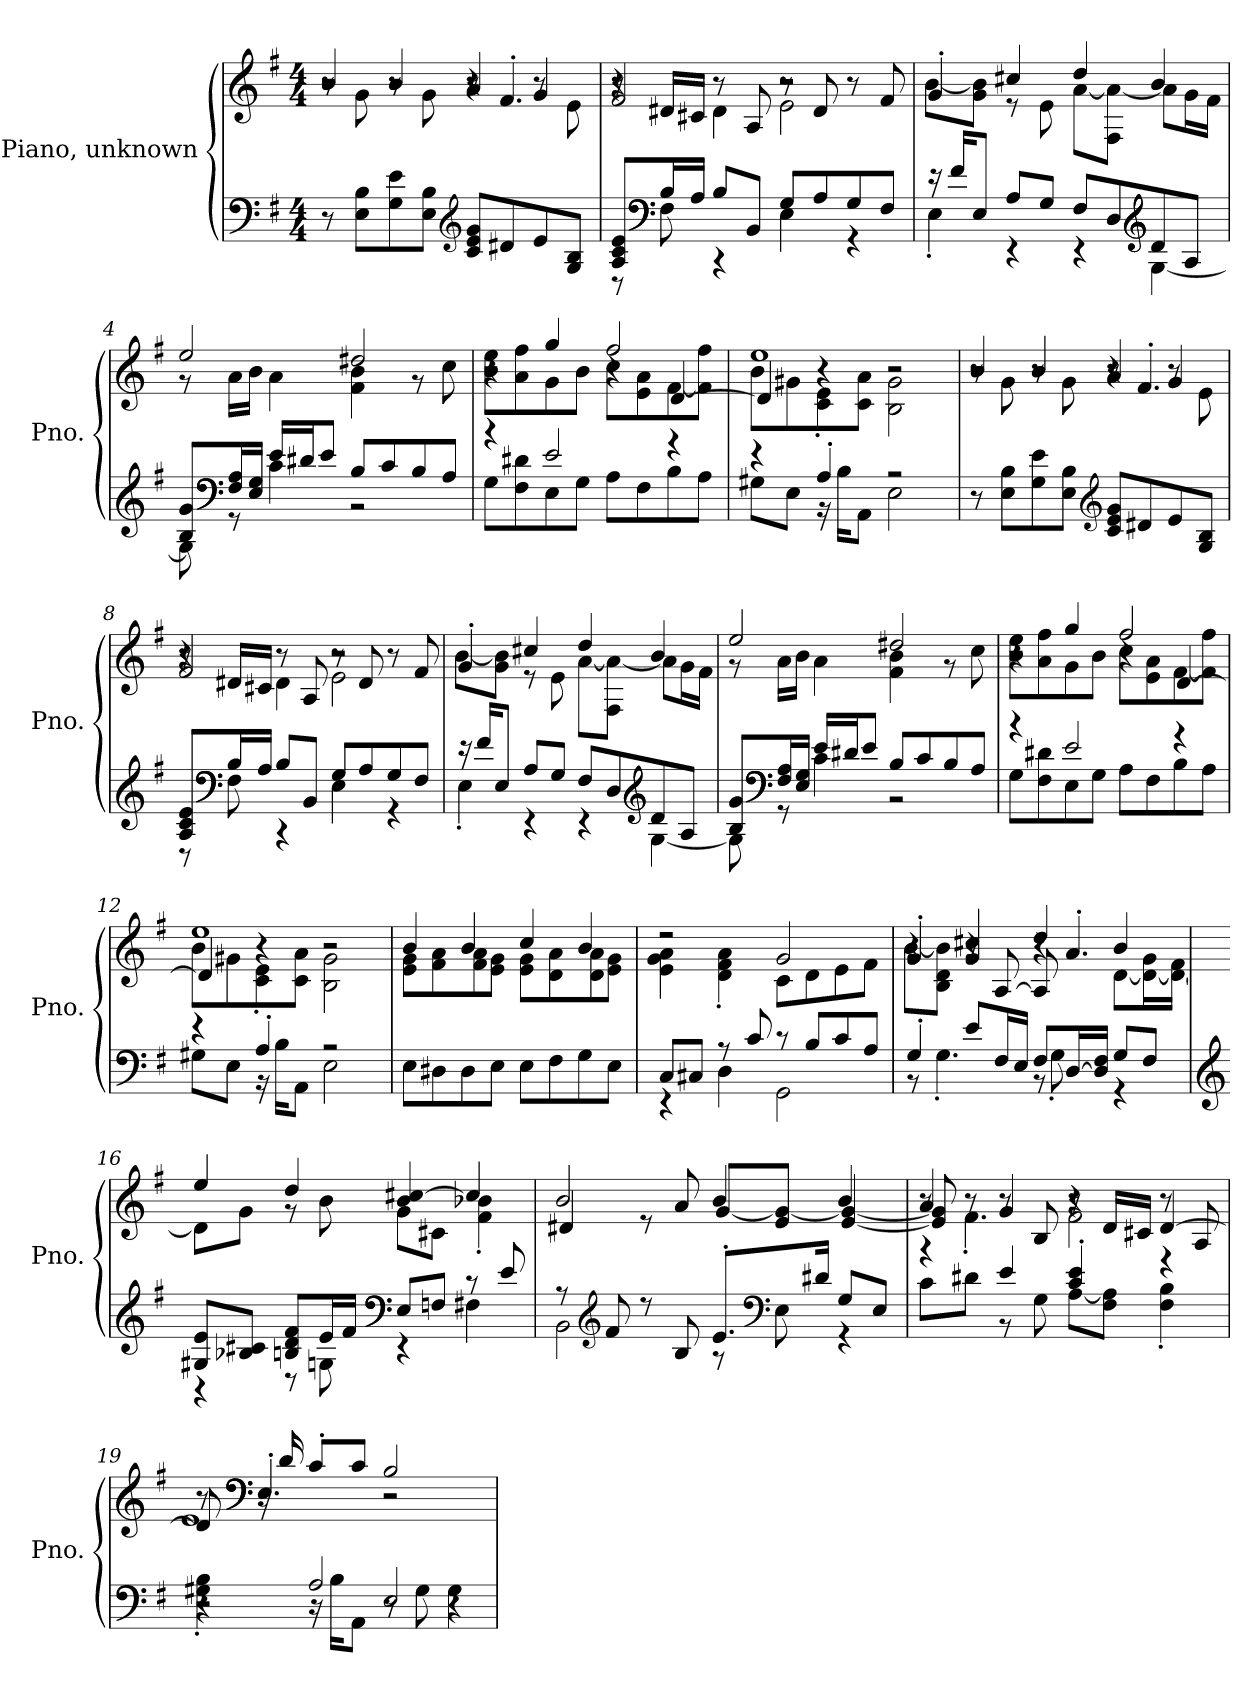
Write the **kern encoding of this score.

**kern	**kern
*part1	*part1
*staff2	*staff1
*I"Piano, unknown	*
*I'Pno.	*
*clefF4	*clefG2
*k[f#]	*k[f#]
*M4/4	*M4/4
*MM120	*MM120
=1	=1
*	*^
*	*	*^
8r	4b/	8r	2r
8E\ 8B\L	.	8g\	.
8G\ 8e\	4b/	8r	.
8E\ 8B\J	.	8g\	.
*clefG2	*	*	*
8c/ 8e/ 8g/L	4a/	4r	8r
8d#X/	.	.	4.f#'/
8e/	4g/	8r	.
8G/ 8B/J	.	8e\	.
=2	=2	=2	=2
*^	*	*	*
8A/ 8c/ 8e/L	8r	2f#/	4r	8r
*clefF4	*	*	*	*
16B/L	8F#\	.	.	16d#X/LL
16A/JJ	.	.	.	16c#X/JJ
8B/L	4r	.	4d#\	8r
8BB/J	.	.	.	8A/
8G/L	4E\	2r	2e\	8r
8A/	.	.	.	8d#/
8G/	4r	.	.	8r
8F#/J	.	.	.	8f#/
*	*	*	*v	*v
=3	=3	=3	=3
16r	4E'\	4g'/	[8b\L
16f#/KL	.	.	.
8E/J	.	.	8g\ 8b\]J
8A/L	4r	4cc#X/	8r
8G/J	.	.	8e\
8F#/L	4r	4dd/	[8a\L
8D/	.	.	8F#\ 8a\_J
*clefG2	*	*	*
8d/	[4G\	4b/	8a\L]
8A/J	.	.	16g\L
.	.	.	16f#\JJ
!!LO:LB:g=z	!!
=4	=4	=4	=4
8B/ 8g/L	8G\]	2ee/	8r
*clefF4	*	*	*
16F#/ 16A/L	8r	.	16a\LL
16E/ 16G/JJ	.	.	16b\JJ
16e/LL	4c\	.	4a\
16d#X/J	.	.	.
8e/J	.	.	.
8B/L	2r	2dd#X/	4f#\ 4b\
8c/	.	.	.
8B/	.	.	8r
8A/J	.	.	8cc\
=5	=5	=5	=5
*	*	*	*^
4r	8G\L	4r	8b\ 8ee\L	2r
.	8F#\ 8d#X\	.	8a\ 8ff#\	.
2e/	8E\	4gg/	8g\	.
.	8G\J	.	8b\J	.
.	8A\L	2ff#/	8cc\L	4r
.	8F#\	.	8e\ 8a\	.
4r	8B\	.	[8f#\	[4d/
.	8A\J	.	8f#\] 8ff#\J	.
=6	=6	=6	=6	=6
4r	8G#X\L	1ee	8b\L	4d/]
.	8E\J	.	8g#X\	.
4A'/	16r	.	8c\' 8e\'	4r
.	16B\KL	.	.	.
.	8AA\J	.	8c\ 8a\J	.
2r	2E\	.	2B\ 2g#\	2r
*v	*v	*	*	*
!!LO:LB:g=z	!!	!!
=7	=7	=7	=7
8r	4b/	8r	2r
8E\ 8B\L	.	8g\	.
8G\ 8e\	4b/	8r	.
8E\ 8B\J	.	8g\	.
*clefG2	*	*	*
8c/ 8e/ 8g/L	4a/	4r	8r
8d#X/	.	.	4.f#'/
8e/	4g/	8r	.
8G/ 8B/J	.	8e\	.
=8	=8	=8	=8
*^	*	*	*
8A/ 8c/ 8e/L	8r	2f#/	4r	8r
*clefF4	*	*	*	*
16B/L	8F#\	.	.	16d#X/LL
16A/JJ	.	.	.	16c#X/JJ
8B/L	4r	.	4d#\	8r
8BB/J	.	.	.	8A/
8G/L	4E\	2r	2e\	8r
8A/	.	.	.	8d#/
8G/	4r	.	.	8r
8F#/J	.	.	.	8f#/
*	*	*	*v	*v
=9	=9	=9	=9
16r	4E'\	4g'/	[8b\L
16f#/KL	.	.	.
8E/J	.	.	8g\ 8b\]J
8A/L	4r	4cc#X/	8r
8G/J	.	.	8e\
8F#/L	4r	4dd/	[8a\L
8D/	.	.	8F#\ 8a\_J
*clefG2	*	*	*
8d/	[4G\	4b/	8a\L]
8A/J	.	.	16g\L
.	.	.	16f#\JJ
!!LO:LB:g=z	!!
=10	=10	=10	=10
8B/ 8g/L	8G\]	2ee/	8r
*clefF4	*	*	*
16F#/ 16A/L	8r	.	16a\LL
16E/ 16G/JJ	.	.	16b\JJ
16e/LL	4c\	.	4a\
16d#X/J	.	.	.
8e/J	.	.	.
8B/L	2r	2dd#X/	4f#\ 4b\
8c/	.	.	.
8B/	.	.	8r
8A/J	.	.	8cc\
=11	=11	=11	=11
*	*	*	*^
4r	8G\L	4r	8b\ 8ee\L	2r
.	8F#\ 8d#X\	.	8a\ 8ff#\	.
2e/	8E\	4gg/	8g\	.
.	8G\J	.	8b\J	.
.	8A\L	2ff#/	8cc\L	4r
.	8F#\	.	8e\ 8a\	.
4r	8B\	.	[8f#\	[4d/
.	8A\J	.	8f#\] 8ff#\J	.
=12	=12	=12	=12	=12
4r	8G#X\L	1ee	8b\L	4d/]
.	8E\J	.	8g#X\	.
4A'/	16r	.	8c\' 8e\'	4r
.	16B\KL	.	.	.
.	8AA\J	.	8c\ 8a\J	.
2r	2E\	.	2B\ 2g#\	2r
*v	*v	*	*	*
*	*	*v	*v
=13	=13	=13
8E\L	4b/	8e\ 8g\L
8D#X\	.	8f#\ 8a\
8D#\	4b/	8f#\ 8a\
8E\J	.	8e\ 8g\J
8E\L	4cc/	8e\ 8g\L
8F#\	.	8d\ 8a\
8G\	4b/	8d\ 8a\
8E\J	.	8e\ 8g\J
!!LO:LB:g=z	!!
=14	=14	=14
*^	*	*
8C/L	4r	2r	4e\ 4g\ 4a\
8C#X/J	.	.	.
8r	4D\	.	4d\' 4f#\' 4a\'
8c/	.	.	.
8r	2GG\	2g/	8c\L
8B/L	.	.	8d\
8c/	.	.	8e\
8A/J	.	.	8f#\J
=15	=15	=15	=15
*	*	*	*^
4G'/	8r	4g'/	[8b\L	4r
.	4.G'\	.	8B\ 8d\ 8b\]J	.
8e/L	.	4g/ 4cc#X/	4r	8r
16F#/L	.	.	.	[8A/
16E/JJ	.	.	.	.
8F#/L	8r	4dd/	4r	8A/]
[16D/L	8G'\	.	.	4.a'/
16D/] 16F#/JJ	.	.	.	.
8G/L	4r	4b/	[8d\L	.
8F#/J	.	.	16d\_ 16g\L	.
.	.	.	16d\_ 16f#\JJ	.
*	*	*v	*v	*v
!!LO:LB:g=z
=16	=16	=16
*clefG2	*	*
*	*	*^
8G#X/ 8e/L	4r	4ee/	8d\L]
8B-X/ 8c#X/J	.	.	8g\J
8Bn/ 8d/ 8f#/L	8r	4dd/	8r
16e/L	8Gn\	.	8b\
16f#/JJ	.	.	.
*clefF4	*	*	*
8E/L	4r	4b/ [4cc#X/	8g\L
8Fn/J	.	.	8c#X\J
8r	4F#X\	4cc#/]	4f#\' 4b-X\'
8e/	.	.	.
=17	=17	=17	=17
8r	2BB\	2b/	4d#X/
*clefG2	*	*	*
8f#/	.	.	.
8r	.	.	8r
8B/	.	.	8a/
8.e'/L	8r	4b/	[8g/L
*clefF4	*	*	*
.	8E\	.	8e/ 8g/_J
16d#X/Jk	.	.	.
8G/L	4r	4b/	[4e/ 4g/_
8E/J	.	.	.
!!LO:PB:g=z
=18	=18	=18	=18
*	*	*	*^
4r	8c\L	4a/	8r	8e/] 8g/]
.	8d#X\J	.	4.f#'\	8r
4e/	8r	4g/	.	8r
.	8G\	.	.	8B/
4c/' 4e/'	[8A\L	4r	2f#\	8r
.	8F#\ 8A\]J	.	.	16d/LL
.	.	.	.	16c#X/JJ
4r	4F#\' 4B\'	[4d/	.	8r
.	.	.	.	8A/
=19	=19	=19	=19	=19
*	*^	*	*	*
4r	4G#X\' 4B\'	2r	8d/]	1e	8r
*	*	*	*clefF4	*	*
.	.	.	4.E'/	.	16r
.	.	.	.	.	16d/
2A/	16r	.	.	.	8c'/L
.	16B\KL	.	.	.	.
.	8AA\J	.	.	.	8c/J
.	8r	2E/	2r	.	2B/
.	8G#\	.	.	.	.
4r	4G#\	.	.	.	.
*v	*v	*v	*	*	*
*	*v	*v	*v
=	=
*-	*-
